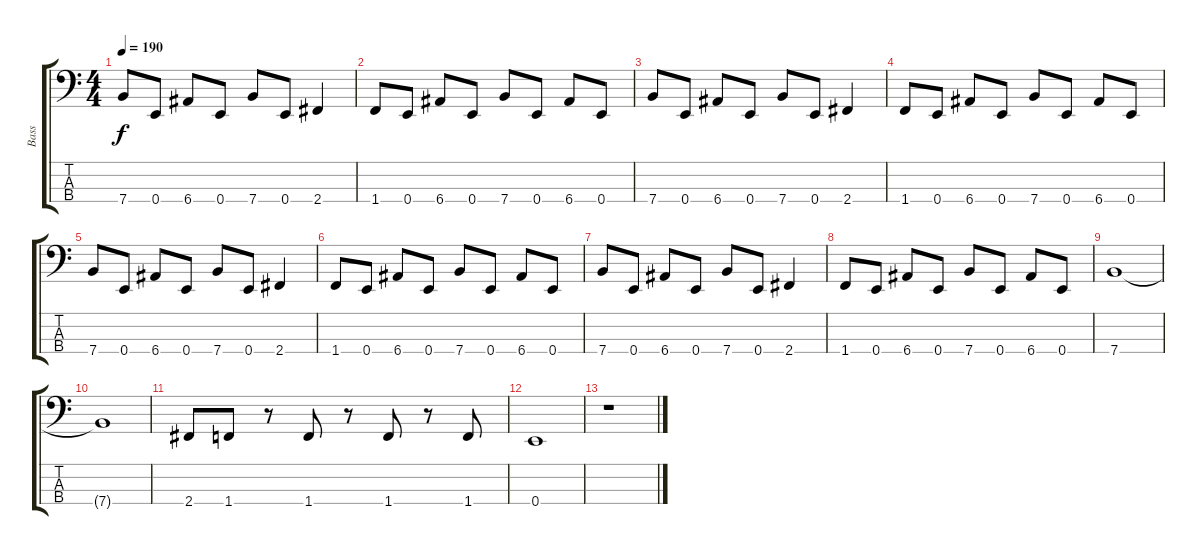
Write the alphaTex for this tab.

\track ("Bass" "Bass") {instrument electricbasspick}
\staff {score tabs}
\tuning (G2 D2 A1 E1) {hide}
\ts (4 4)
\tempo 190
\clef f4
\ks c
7.4.8{dy f} 0.4.8 6.4.8 0.4.8 7.4.8 0.4.8 2.4.4 |
1.4.8 0.4.8 6.4.8 0.4.8 7.4.8 0.4.8 6.4.8 0.4.8 |
7.4.8 0.4.8 6.4.8 0.4.8 7.4.8 0.4.8 2.4.4 |
1.4.8 0.4.8 6.4.8 0.4.8 7.4.8 0.4.8 6.4.8 0.4.8 |
7.4.8 0.4.8 6.4.8 0.4.8 7.4.8 0.4.8 2.4.4 |
1.4.8 0.4.8 6.4.8 0.4.8 7.4.8 0.4.8 6.4.8 0.4.8 |
7.4.8 0.4.8 6.4.8 0.4.8 7.4.8 0.4.8 2.4.4 |
1.4.8 0.4.8 6.4.8 0.4.8 7.4.8 0.4.8 6.4.8 0.4.8 |
7.4.1 |
7.4{t}.1 |
2.4.8 1.4.8 r.8 1.4.8 r.8 1.4.8 r.8 1.4.8 |
0.4.1 |
r.1
